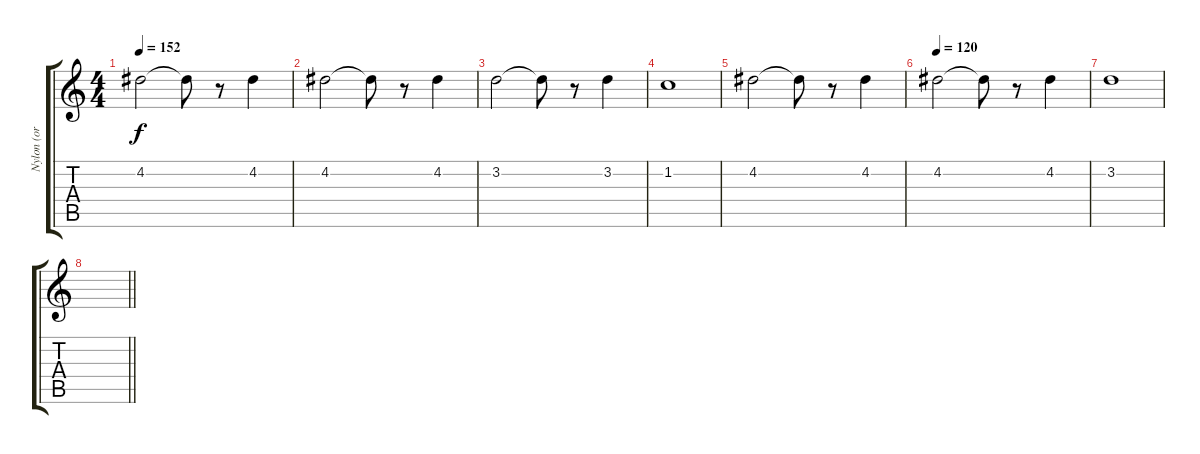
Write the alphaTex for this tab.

\track ("Nylon (or clean)" "Nylon (or ") {instrument acousticguitarsteel}
\staff {score tabs}
\tuning (E4 B3 G3 D3 A2 E2) {hide}
\ts (4 4)
\tempo 152
\clef g2
\ks c
4.2.2{dy f volume 15 instrument acousticguitarsteel} 4.2{t}.8 r.8 4.2.4 |
4.2.2 4.2{t}.8 r.8 4.2.4 |
3.2.2 3.2{t}.8 r.8 3.2.4 |
1.2.1 |
4.2.2{volume 13} 4.2{t}.8 r.8 4.2.4 |
\tempo 120
4.2.2 4.2{t}.8 r.8 4.2.4 |
3.2.1 |
\barLineRight lightlight
